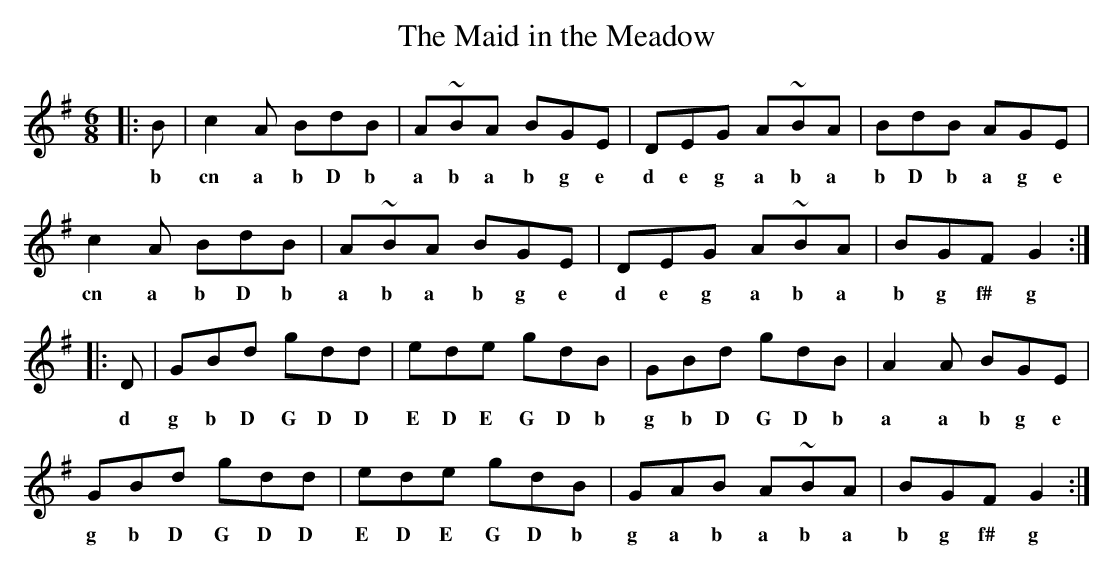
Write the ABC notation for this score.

X:1
T:Maid in the Meadow, The
M:6/8
L:1/8
K:Dmix
|:B|c2A BdB|A~BA BGE|DEG A~BA|BdB AGE|
w:b cn a b D b a b a b g e d e g a b a b D b a g e
c2A BdB|A~BA BGE|DEG A~BA|BGF G2:|
w:cn a b D b a b a b g e d e g a b a b g f# g
|:D|GBd gdd|ede gdB|GBd gdB|A2A BGE|
w:d g b D G D D E D E G D b g b D G D b a a b g e
GBd gdd|ede gdB|GAB A~BA|BGF G2:|
w:g b D G D D E D E G D b g a b a b a b g f# g
